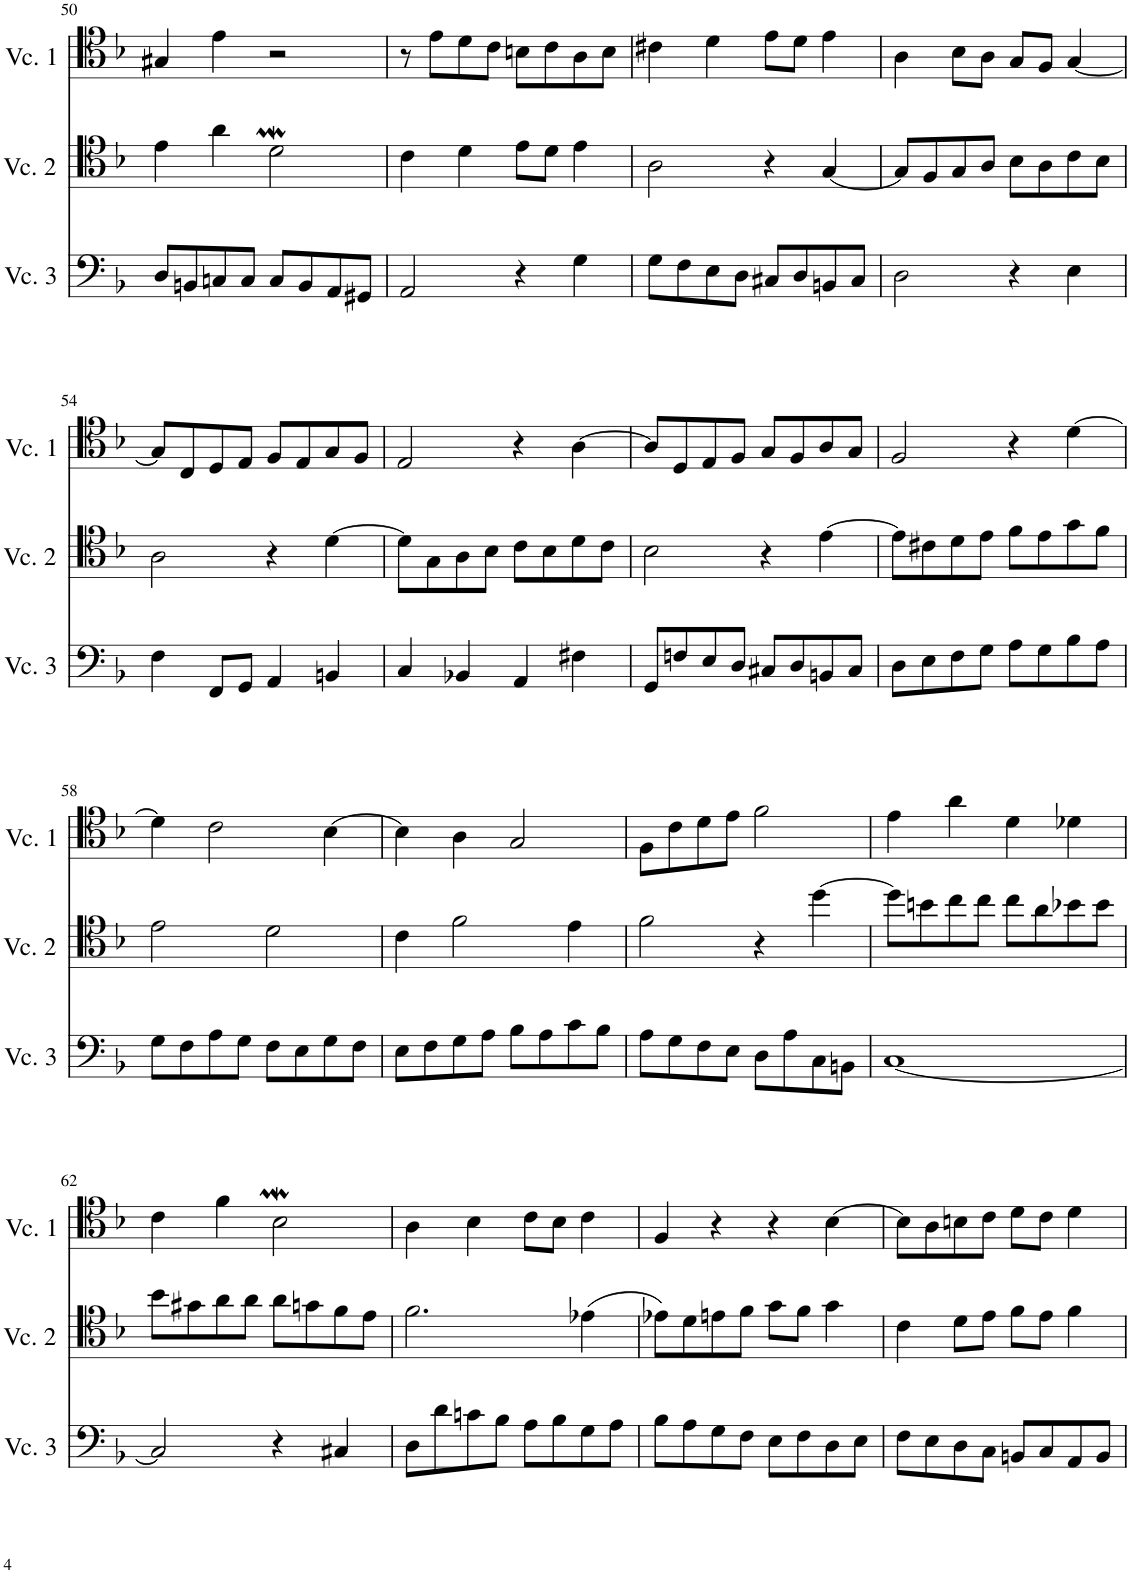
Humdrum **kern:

**kern	**kern	**kern
*part3	*part2	*part1
*staff3	*staff2	*staff1
*I"Cello 3	*I"Cello 2	*I"Cello 1
!!LO:PB:g=z
*clefF4	*clefC4	*clefC4
*k[b-]	*k[b-]	*k[b-]
*M2/2	*M2/2	*M2/2
*met(c|)	*met(c|)	*met(c|)
=50	=50	=50
8D/L	4e\	4G#X/
8BBn/	.	.
8Cn/	4a\	4e\
8C/J	.	.
8C/L	2dW\	2r
8BB/	.	.
8AA/	.	.
8GG#X/J	.	.
=51	=51	=51
2AA/	4c\	8r
.	.	8e\L
.	4d\	8d\
.	.	8c\J
4r	8e\L	8Bn\L
.	8d\J	8c\
4G\	4e\	8A\
.	.	8B\J
=52	=52	=52
8G\L	2A\	4c#X\
8F\	.	.
8E\	.	4d\
8D\J	.	.
8C#X/L	4r	8e\L
8D/	.	8d\J
8BBn/	[4G/	4e\
8C#/J	.	.
=53	=53	=53
2D\	8G/L]	4A\
.	8F/	.
.	8G/	8B-\L
.	8A/J	8A\J
4r	8B-\L	8G/L
.	8A\	8F/J
4E\	8c\	[4G/
.	8B-\J	.
!!LO:LB:g=z
=54	=54	=54
4F\	2A\	8G/L]
.	.	8C/
8FF/L	.	8D/
8GG/J	.	8E/J
4AA/	4r	8F/L
.	.	8E/
4BBn/	[4d\	8G/
.	.	8F/J
=55	=55	=55
4C/	8d\L]	2E/
.	8G\	.
4BB-X/	8A\	.
.	8B-\J	.
4AA/	8c\L	4r
.	8B-\	.
4F#X\	8d\	[4A\
.	8c\J	.
=56	=56	=56
8GG/L	2B-\	8A/L]
8Fn/	.	8D/
8E/	.	8E/
8D/J	.	8F/J
8C#X/L	4r	8G/L
8D/	.	8F/
8BBn/	[4e\	8A/
8C#/J	.	8G/J
=57	=57	=57
8D\L	8e\L]	2F/
8E\	8c#X\	.
8F\	8d\	.
8G\J	8e\J	.
8A\L	8f\L	4r
8G\	8e\	.
8B-\	8g\	[4d\
8A\J	8f\J	.
!!LO:LB:g=z
=58	=58	=58
8G\L	2e\	4d\]
8F\	.	.
8A\	.	2c\
8G\J	.	.
8F\L	2d\	.
8E\	.	.
8G\	.	[4B-\
8F\J	.	.
=59	=59	=59
8E\L	4c\	4B-\]
8F\	.	.
8G\	2f\	4A\
8A\J	.	.
8B-\L	.	2G/
8A\	.	.
8c\	4e\	.
8B-\J	.	.
=60	=60	=60
8A\L	2f\	8F\L
8G\	.	8c\
8F\	.	8d\
8E\J	.	8e\J
8D\L	4r	2f\
8A\	.	.
8C\	[4dd\	.
8BBn\J	.	.
=61	=61	=61
[1C	8dd\L]	4e\
.	8bn\	.
.	8cc\	4a\
.	8cc\J	.
.	8cc\L	4d\
.	8a\	.
.	8b-X\	4d-X\
.	8b-\J	.
!!LO:LB:g=z
=62	=62	=62
2C/]	8b-\L	4c\
.	8g#X\	.
.	8a\	4f\
.	8a\J	.
4r	8a\L	2B-w\
.	8gn\	.
4C#X/	8f\	.
.	8e\J	.
=63	=63	=63
8D\L	2.f\	4A\
8d\	.	.
8cn\	.	4B-\
8B-\J	.	.
8A\L	.	8c\L
8B-\	.	8B-\J
8G\	(4e-X\	4c\
8A\J	.	.
=64	=64	=64
8B-\L	8e-X\L)	4F/
8A\	8d\	.
8G\	8en\	4r
8F\J	8f\J	.
8E\L	8g\L	4r
8F\	8f\J	.
8D\	4g\	[4B-\
8E\J	.	.
=65	=65	=65
8F\L	4c\	8B-\L]
8E\	.	8A\
8D\	8d\L	8Bn\
8C\J	8e\J	8c\J
8BBn/L	8f\L	8d\L
8C/	8e\J	8c\J
8AA/	4f\	4d\
8BB/J	.	.
=	=	=
*-	*-	*-
